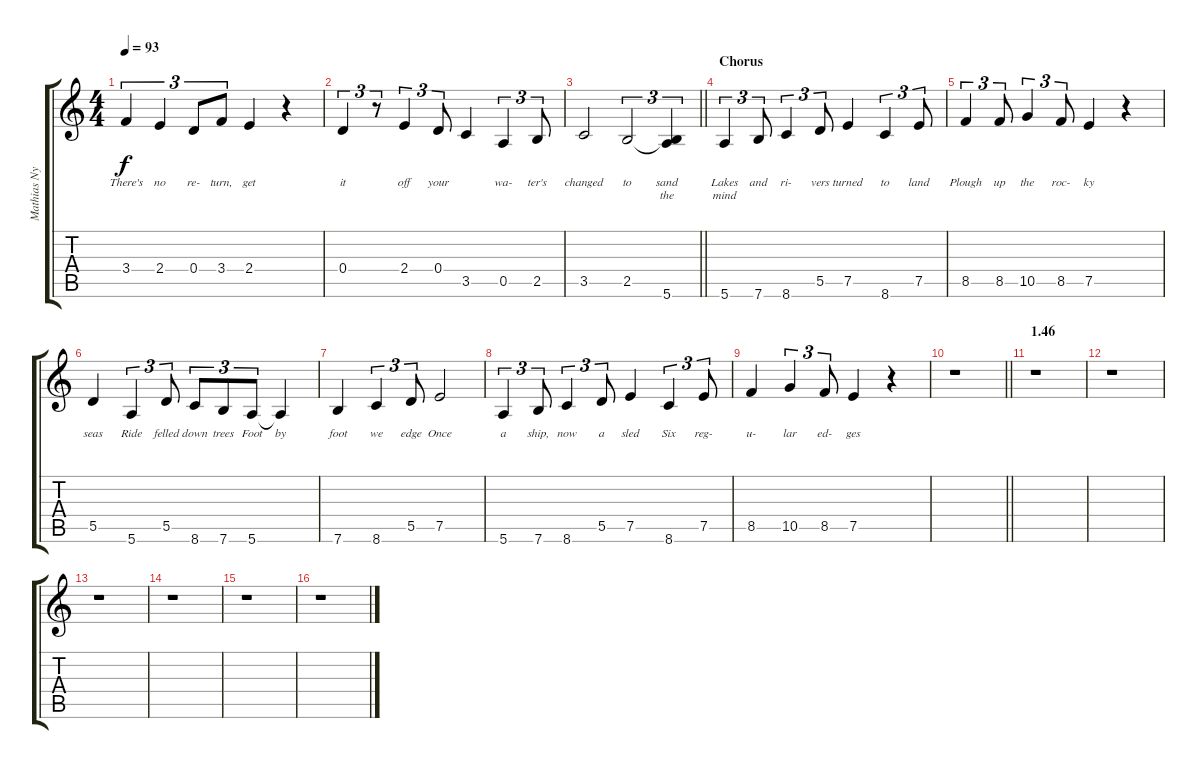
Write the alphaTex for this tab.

\track ("Mathias Nygård" "Mathias Ny") {instrument electricguitarjazz}
\staff {score tabs}
\tuning (E4 B3 G3 D3 A2 E2) {hide}
\ts (4 4)
\tempo 93
\clef g2
\ks aminor
3.4.4{tu (3 2) lyrics (0 "There's") lyrics (1 "") lyrics (2 "") lyrics (3 "") lyrics (4 "") dy f} 2.4.4{tu (3 2) lyrics (0 "no") lyrics (1 "") lyrics (2 "") lyrics (3 "") lyrics (4 "")} 0.4.8{tu (3 2) lyrics (0 "re-") lyrics (1 "") lyrics (2 "") lyrics (3 "") lyrics (4 "")} 3.4.8{tu (3 2) lyrics (0 "turn,") lyrics (1 "") lyrics (2 "") lyrics (3 "") lyrics (4 "")} 2.4.4{lyrics (0 "get") lyrics (1 "") lyrics (2 "") lyrics (3 "") lyrics (4 "")} r.4 |
0.4.4{tu (3 2) lyrics (0 "it") lyrics (1 "") lyrics (2 "") lyrics (3 "") lyrics (4 "")} r.8{tu (3 2)} 2.4.4{tu (3 2) lyrics (0 "off") lyrics (1 "") lyrics (2 "") lyrics (3 "") lyrics (4 "")} 0.4.8{tu (3 2) lyrics (0 "your") lyrics (1 "") lyrics (2 "") lyrics (3 "") lyrics (4 "")} 3.5.4{lyrics (0 "") lyrics (1 "") lyrics (2 "") lyrics (3 "") lyrics (4 "")} 0.5.4{tu (3 2) lyrics (0 "wa-") lyrics (1 "") lyrics (2 "") lyrics (3 "") lyrics (4 "")} 2.5.8{tu (3 2) lyrics (0 "ter's") lyrics (1 "") lyrics (2 "") lyrics (3 "") lyrics (4 "")} |
\barLineRight lightlight
3.5.2{lyrics (0 "changed") lyrics (1 "") lyrics (2 "") lyrics (3 "") lyrics (4 "")} 2.5.2{tu (3 2) lyrics (0 "to") lyrics (1 "") lyrics (2 "") lyrics (3 "") lyrics (4 "")} (2.5{t} 5.6).4{tu (3 2) lyrics (0 "sand") lyrics (1 "the") lyrics (2 "") lyrics (3 "") lyrics (4 "")} |
\section ("" "Chorus")
5.6.4{tu (3 2) lyrics (0 "Lakes") lyrics (1 "mind") lyrics (2 "") lyrics (3 "") lyrics (4 "")} 7.6.8{tu (3 2) lyrics (0 "and") lyrics (1 "") lyrics (2 "") lyrics (3 "") lyrics (4 "")} 8.6.4{tu (3 2) lyrics (0 "ri-") lyrics (1 "") lyrics (2 "") lyrics (3 "") lyrics (4 "")} 5.5.8{tu (3 2) lyrics (0 "vers") lyrics (1 "") lyrics (2 "") lyrics (3 "") lyrics (4 "")} 7.5.4{lyrics (0 "turned") lyrics (1 "") lyrics (2 "") lyrics (3 "") lyrics (4 "")} 8.6.4{tu (3 2) lyrics (0 "to") lyrics (1 "") lyrics (2 "") lyrics (3 "") lyrics (4 "")} 7.5.8{tu (3 2) lyrics (0 "land") lyrics (1 "") lyrics (2 "") lyrics (3 "") lyrics (4 "")} |
8.5.4{tu (3 2) lyrics (0 "Plough") lyrics (1 "") lyrics (2 "") lyrics (3 "") lyrics (4 "")} 8.5.8{tu (3 2) lyrics (0 "up") lyrics (1 "") lyrics (2 "") lyrics (3 "") lyrics (4 "")} 10.5.4{tu (3 2) lyrics (0 "the") lyrics (1 "") lyrics (2 "") lyrics (3 "") lyrics (4 "")} 8.5.8{tu (3 2) lyrics (0 "roc-") lyrics (1 "") lyrics (2 "") lyrics (3 "") lyrics (4 "")} 7.5.4{lyrics (0 "ky") lyrics (1 "") lyrics (2 "") lyrics (3 "") lyrics (4 "")} r.4 |
5.5.4{lyrics (0 "seas") lyrics (1 "") lyrics (2 "") lyrics (3 "") lyrics (4 "")} 5.6.4{tu (3 2) lyrics (0 "Ride") lyrics (1 "") lyrics (2 "") lyrics (3 "") lyrics (4 "")} 5.5.8{tu (3 2) lyrics (0 "felled") lyrics (1 "") lyrics (2 "") lyrics (3 "") lyrics (4 "")} 8.6.8{tu (3 2) lyrics (0 "down") lyrics (1 "") lyrics (2 "") lyrics (3 "") lyrics (4 "")} 7.6.8{tu (3 2) lyrics (0 "trees") lyrics (1 "") lyrics (2 "") lyrics (3 "") lyrics (4 "")} 5.6.8{tu (3 2) lyrics (0 "Foot") lyrics (1 "") lyrics (2 "") lyrics (3 "") lyrics (4 "")} 5.6{t}.4{lyrics (0 "by") lyrics (1 "") lyrics (2 "") lyrics (3 "") lyrics (4 "")} |
7.6.4{lyrics (0 "foot") lyrics (1 "") lyrics (2 "") lyrics (3 "") lyrics (4 "")} 8.6.4{tu (3 2) lyrics (0 "we") lyrics (1 "") lyrics (2 "") lyrics (3 "") lyrics (4 "")} 5.5.8{tu (3 2) lyrics (0 "edge") lyrics (1 "") lyrics (2 "") lyrics (3 "") lyrics (4 "")} 7.5.2{lyrics (0 "Once") lyrics (1 "") lyrics (2 "") lyrics (3 "") lyrics (4 "")} |
5.6.4{tu (3 2) lyrics (0 "a") lyrics (1 "") lyrics (2 "") lyrics (3 "") lyrics (4 "")} 7.6.8{tu (3 2) lyrics (0 "ship,") lyrics (1 "") lyrics (2 "") lyrics (3 "") lyrics (4 "")} 8.6.4{tu (3 2) lyrics (0 "now") lyrics (1 "") lyrics (2 "") lyrics (3 "") lyrics (4 "")} 5.5.8{tu (3 2) lyrics (0 "a") lyrics (1 "") lyrics (2 "") lyrics (3 "") lyrics (4 "")} 7.5.4{lyrics (0 "sled") lyrics (1 "") lyrics (2 "") lyrics (3 "") lyrics (4 "")} 8.6.4{tu (3 2) lyrics (0 "Six") lyrics (1 "") lyrics (2 "") lyrics (3 "") lyrics (4 "")} 7.5.8{tu (3 2) lyrics (0 "reg-") lyrics (1 "") lyrics (2 "") lyrics (3 "") lyrics (4 "")} |
8.5.4{lyrics (0 "u-") lyrics (1 "") lyrics (2 "") lyrics (3 "") lyrics (4 "")} 10.5.4{tu (3 2) lyrics (0 "lar") lyrics (1 "") lyrics (2 "") lyrics (3 "") lyrics (4 "")} 8.5.8{tu (3 2) lyrics (0 "ed-") lyrics (1 "") lyrics (2 "") lyrics (3 "") lyrics (4 "")} 7.5.4{lyrics (0 "ges") lyrics (1 "") lyrics (2 "") lyrics (3 "") lyrics (4 "")} r.4 |
\barLineRight lightlight
r.1 |
\section ("" "1.46")
r.1 |
r.1 |
r.1 |
r.1 |
r.1 |
r.1
